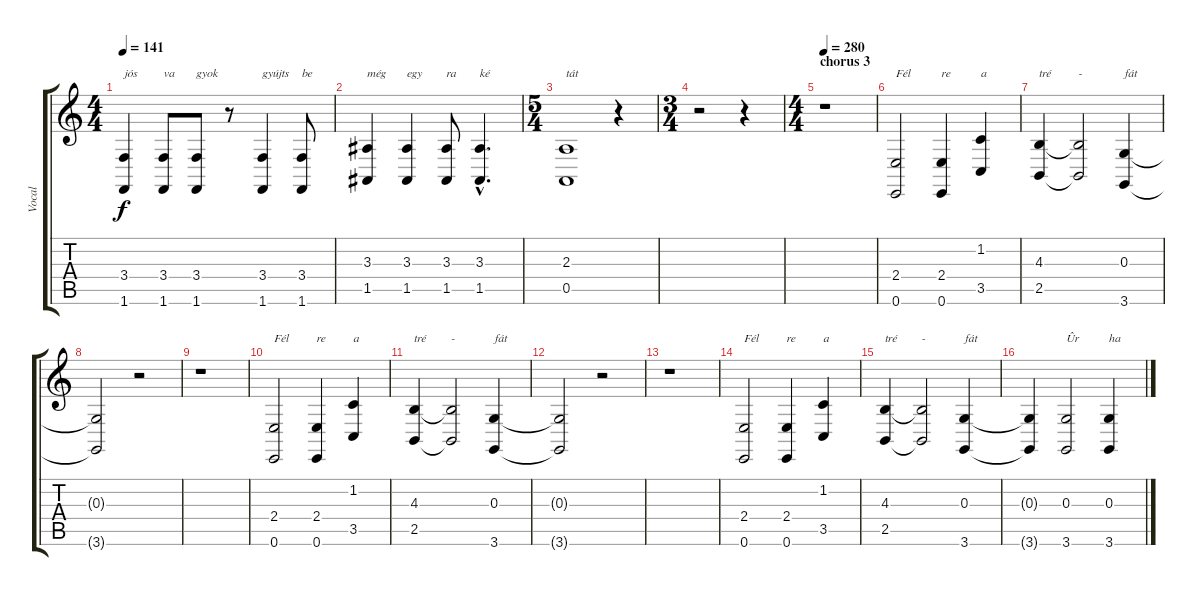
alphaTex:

\track ("Vocal" "Vocal") {instrument synthbrass1}
\staff {score tabs}
\tuning (E4 B3 G3 D3 A2 E2) {hide}
\ts (4 4)
\tempo 141
\clef g2
\ks c
(3.4 1.6).4{txt "jós" dy f} (3.4 1.6).8{txt "va"} (3.4 1.6).8{txt "gyok"} r.8 (3.4 1.6).4{txt "gyújts"} (3.4 1.6).8{txt "be"} |
(3.3 1.5).4{txt "még"} (3.3 1.5).4{txt "egy"} (3.3 1.5).8{txt "ra"} (3.3{hac} 1.5{hac}).4{d txt "ké"} |
\ts (5 4)
(2.3 0.5).1{txt "tát"} r.4 |
\ts (3 4)
r.2 r.4 |
\ts (4 4)
\section ("" "chorus 3")
\tempo 280
r.1 |
(2.4 0.6).2{txt "Fél"} (2.4 0.6).4{txt "re"} (1.2 3.5).4{txt "a"} |
(4.3 2.5).4{txt "tré"} (4.3{t} 2.5{t}).2{txt "-"} (0.3 3.6).4{txt "fát"} |
(0.3{t} 3.6{t}).2 r.2 |
r.1 |
(2.4 0.6).2{txt "Fél"} (2.4 0.6).4{txt "re"} (1.2 3.5).4{txt "a"} |
(4.3 2.5).4{txt "tré"} (4.3{t} 2.5{t}).2{txt "-"} (0.3 3.6).4{txt "fát"} |
(0.3{t} 3.6{t}).2 r.2 |
r.1 |
(2.4 0.6).2{txt "Fél"} (2.4 0.6).4{txt "re"} (1.2 3.5).4{txt "a"} |
(4.3 2.5).4{txt "tré"} (4.3{t} 2.5{t}).2{txt "-"} (0.3 3.6).4{txt "fát"} |
(0.3{t} 3.6{t}).4 (0.3 3.6).2{txt "Ûr"} (0.3 3.6).4{txt "ha"}
